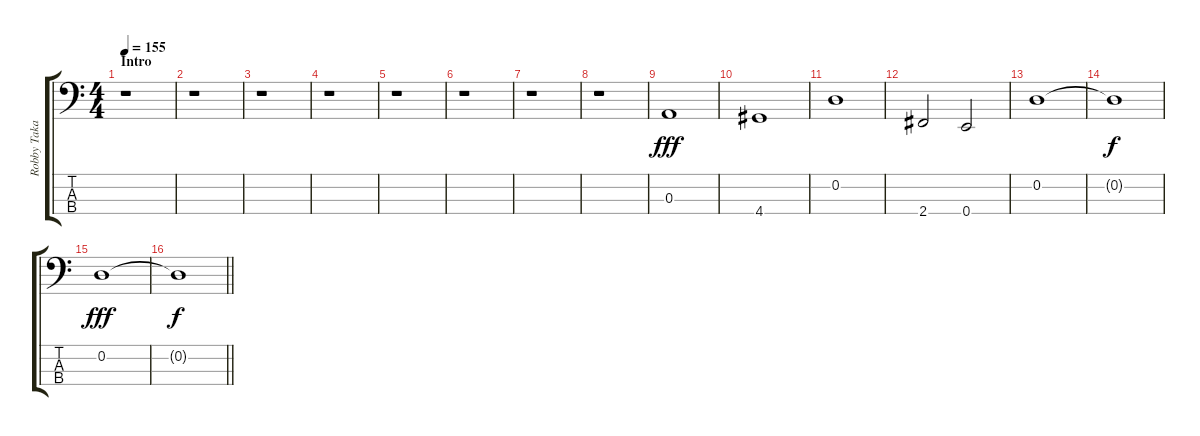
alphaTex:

\track ("Robby Takac - Bass" "Robby Taka") {instrument electricbassfinger}
\staff {score tabs}
\tuning (G2 D2 A1 E1) {hide}
\ts (4 4)
\section ("" "Intro")
\tempo 155
\clef f4
\ks c
r.1{dy fff instrument electricbassfinger} |
r.1 |
r.1 |
r.1 |
r.1 |
r.1 |
r.1 |
r.1 |
0.3.1 |
4.4.1 |
0.2.1 |
2.4.2 0.4.2 |
0.2.1 |
0.2{t}.1{dy f} |
0.2.1{dy fff} |
\barLineRight lightlight
0.2{t}.1{dy f}
